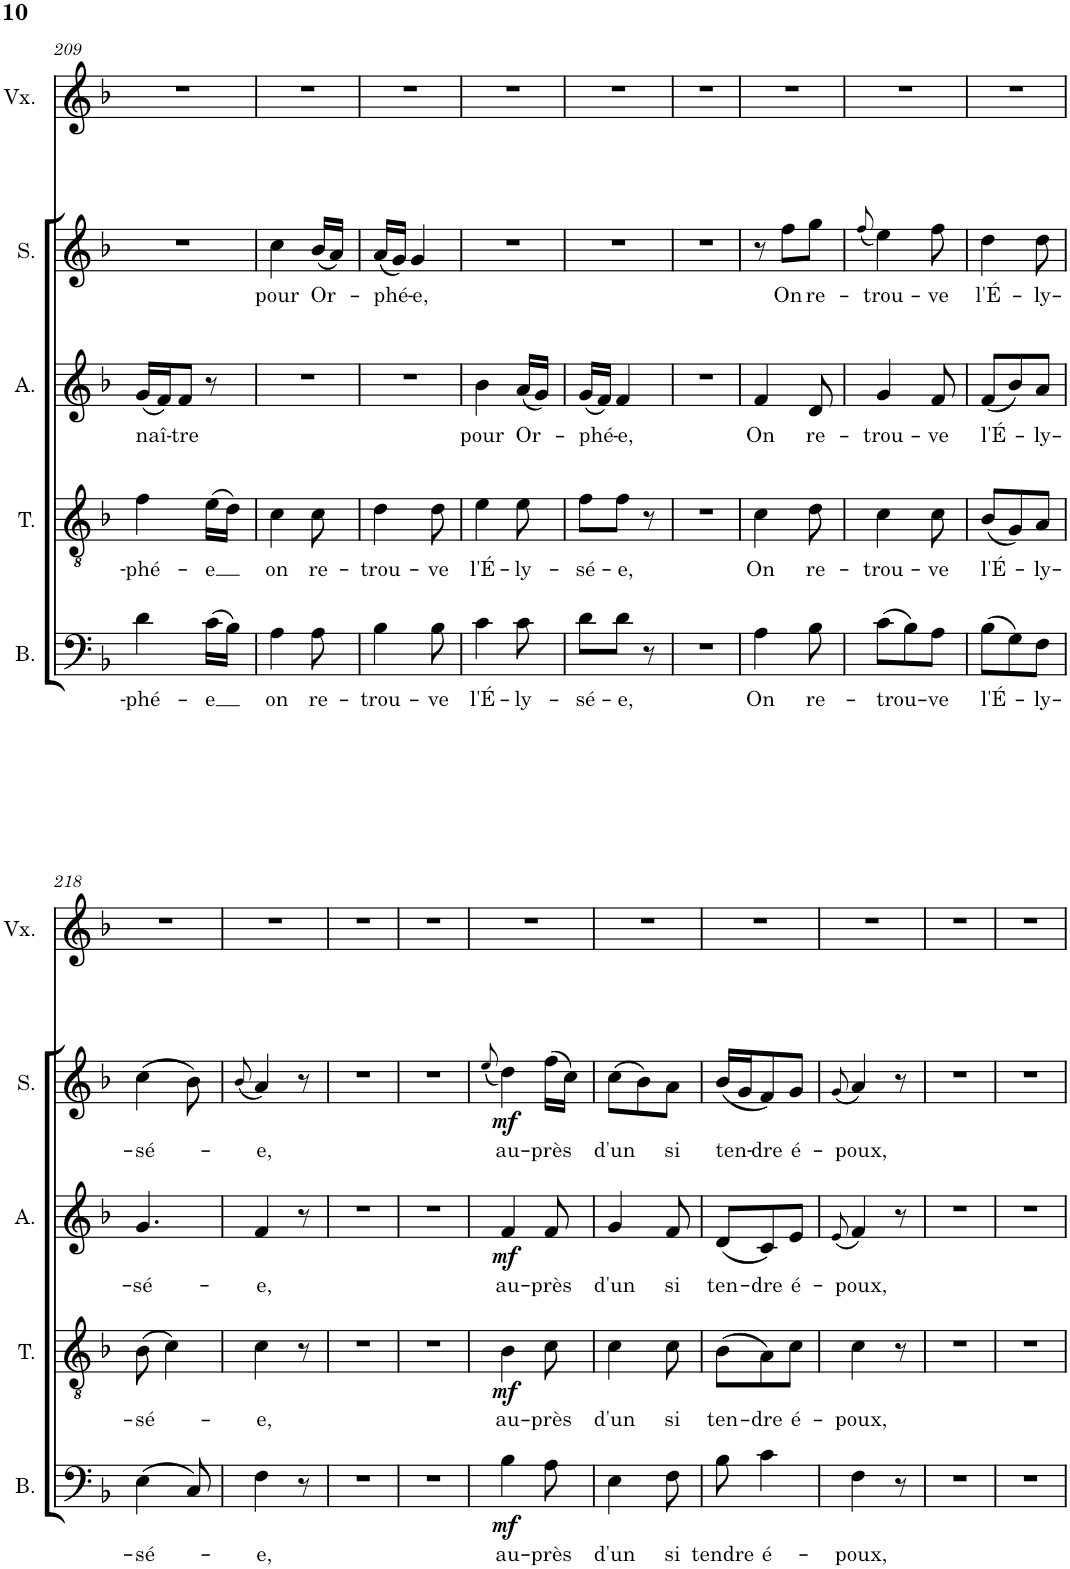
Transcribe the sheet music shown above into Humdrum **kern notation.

**kern	**text	**dynam	**kern	**text	**dynam	**kern	**text	**dynam	**kern	**text	**dynam	**kern
*part5	*part5	*part5	*part4	*part4	*part4	*part3	*part3	*part3	*part2	*part2	*part2	*part1
*staff5	*staff5	*staff5	*staff4	*staff4	*staff4	*staff3	*staff3	*staff3	*staff2	*staff2	*staff2	*staff1
*I"Bass	*	*	*I"Tenor	*	*	*I"Alto	*	*	*I"Soprano	*	*	*I"Voix
*I'B.	*	*	*I'T.	*	*	*I'A.	*	*	*I'S.	*	*	*I'Vx.
!!LO:PB:g=z
*clefF4	*	*	*clefGv2	*	*	*clefG2	*	*	*clefG2	*	*	*clefG2
*k[b-]	*	*	*k[b-]	*	*	*k[b-]	*	*	*k[b-]	*	*	*k[b-]
*M3/8	*	*	*M3/8	*	*	*M3/8	*	*	*M3/8	*	*	*M3/8
=209	=209	=209	=209	=209	=209	=209	=209	=209	=209	=209	=209	=209
!	!LO:LY:b	!	!	!LO:LY:b	!	!	!LO:LY:b	!	!	!	!	!
4d\	-phé-	.	4f\	-phé-	.	(16g/LL	naî-	.	4.r	.	.	4.r
.	.	.	.	.	.	16f/J)	.	.	.	.	.	.
!	!	!	!	!	!	!	!LO:LY:b	!	!	!	!	!
.	.	.	.	.	.	8f/J	-tre	.	.	.	.	.
!	!LO:LY:b	!	!	!LO:LY:b	!	!	!	!	!	!	!	!
(16c\LL	-e	.	(16e\LL	-e	.	8r	.	.	.	.	.	.
16B-\JJ)	.	.	16d\JJ)	.	.	.	.	.	.	.	.	.
=210	=210	=210	=210	=210	=210	=210	=210	=210	=210	=210	=210	=210
!	!LO:LY:b	!	!	!LO:LY:b	!	!	!	!	!	!LO:LY:b	!	!
4A\	on	.	4c\	on	.	4.r	.	.	4cc\	pour	.	4.r
!	!LO:LY:b	!	!	!LO:LY:b	!	!	!	!	!	!LO:LY:b	!	!
8A\	re-	.	8c\	re-	.	.	.	.	(16b-/LL	Or-	.	.
.	.	.	.	.	.	.	.	.	16a/JJ)	.	.	.
=211	=211	=211	=211	=211	=211	=211	=211	=211	=211	=211	=211	=211
!	!LO:LY:b	!	!	!LO:LY:b	!	!	!	!	!	!LO:LY:b	!	!
4B-\	-trou-	.	4d\	-trou-	.	4.r	.	.	(16a/LL	-phé-	.	4.r
.	.	.	.	.	.	.	.	.	16g/JJ)	.	.	.
!	!	!	!	!	!	!	!	!	!	!LO:LY:b	!	!
.	.	.	.	.	.	.	.	.	4g/	-e,	.	.
!	!LO:LY:b	!	!	!LO:LY:b	!	!	!	!	!	!	!	!
8B-\	-ve	.	8d\	-ve	.	.	.	.	.	.	.	.
=212	=212	=212	=212	=212	=212	=212	=212	=212	=212	=212	=212	=212
!	!LO:LY:b	!	!	!LO:LY:b	!	!	!LO:LY:b	!	!	!	!	!
4c\	l'É-	.	4e\	l'É-	.	4b-\	pour	.	4.r	.	.	4.r
!	!LO:LY:b	!	!	!LO:LY:b	!	!	!LO:LY:b	!	!	!	!	!
8c\	-ly-	.	8e\	-ly-	.	(16a/LL	Or-	.	.	.	.	.
.	.	.	.	.	.	16g/JJ)	.	.	.	.	.	.
=213	=213	=213	=213	=213	=213	=213	=213	=213	=213	=213	=213	=213
!	!LO:LY:b	!	!	!LO:LY:b	!	!	!LO:LY:b	!	!	!	!	!
8d\L	-sé-	.	8f\L	-sé-	.	(16g/LL	-phé-	.	4.r	.	.	4.r
.	.	.	.	.	.	16f/JJ)	.	.	.	.	.	.
!	!LO:LY:b	!	!	!LO:LY:b	!	!	!LO:LY:b	!	!	!	!	!
8d\J	-e,	.	8f\J	-e,	.	4f/	-e,	.	.	.	.	.
8r	.	.	8r	.	.	.	.	.	.	.	.	.
=214	=214	=214	=214	=214	=214	=214	=214	=214	=214	=214	=214	=214
4.r	.	.	4.r	.	.	4.r	.	.	4.r	.	.	4.r
=215	=215	=215	=215	=215	=215	=215	=215	=215	=215	=215	=215	=215
!	!LO:LY:b	!	!	!LO:LY:b	!	!	!LO:LY:b	!	!	!	!	!
4A\	On	.	4c\	On	.	4f/	On	.	8r	.	.	4.r
!	!	!	!	!	!	!	!	!	!	!LO:LY:b	!	!
.	.	.	.	.	.	.	.	.	8ff\L	On	.	.
!	!LO:LY:b	!	!	!LO:LY:b	!	!	!LO:LY:b	!	!	!LO:LY:b	!	!
8B-\	re-	.	8d\	re-	.	8d/	re-	.	8gg\J	re-	.	.
=216	=216	=216	=216	=216	=216	=216	=216	=216	=216	=216	=216	=216
.	.	.	.	.	.	.	.	.	(8qff/	.	.	.
!	!LO:LY:b	!	!	!LO:LY:b	!	!	!LO:LY:b	!	!	!LO:LY:b	!	!
(8c\L	-trou-	.	4c\	-trou-	.	4g/	-trou-	.	4ee\)	-trou-	.	4.r
8B-\)	.	.	.	.	.	.	.	.	.	.	.	.
!	!LO:LY:b	!	!	!LO:LY:b	!	!	!LO:LY:b	!	!	!LO:LY:b	!	!
8A\J	-ve	.	8c\	-ve	.	8f/	-ve	.	8ff\	-ve	.	.
=217	=217	=217	=217	=217	=217	=217	=217	=217	=217	=217	=217	=217
!	!LO:LY:b	!	!	!LO:LY:b	!	!	!LO:LY:b	!	!	!LO:LY:b	!	!
(8B-\L	l'É-	.	(8B-/L	l'É-	.	(8f/L	l'É-	.	4dd\	l'É-	.	4.r
8G\)	.	.	8G/)	.	.	8b-/)	.	.	.	.	.	.
!	!LO:LY:b	!	!	!LO:LY:b	!	!	!LO:LY:b	!	!	!LO:LY:b	!	!
8F\J	-ly-	.	8A/J	-ly-	.	8a/J	-ly-	.	8dd\	-ly-	.	.
!!LO:LB:g=z
=218	=218	=218	=218	=218	=218	=218	=218	=218	=218	=218	=218	=218
!	!LO:LY:b	!	!	!LO:LY:b	!	!	!LO:LY:b	!	!	!LO:LY:b	!	!
(4E\	-sé-	.	(8B-\	-sé-	.	4.g/	-sé-	.	(4cc\	-sé-	.	4.r
.	.	.	4c\)	.	.	.	.	.	.	.	.	.
8C/)	.	.	.	.	.	.	.	.	8b-\)	.	.	.
=219	=219	=219	=219	=219	=219	=219	=219	=219	=219	=219	=219	=219
.	.	.	.	.	.	.	.	.	(8qb-/	.	.	.
!	!LO:LY:b	!	!	!LO:LY:b	!	!	!LO:LY:b	!	!	!LO:LY:b	!	!
4F\	-e,	.	4c\	-e,	.	4f/	-e,	.	4a/)	-e,	.	4.r
8r	.	.	8r	.	.	8r	.	.	8r	.	.	.
=220	=220	=220	=220	=220	=220	=220	=220	=220	=220	=220	=220	=220
4.r	.	.	4.r	.	.	4.r	.	.	4.r	.	.	4.r
=221	=221	=221	=221	=221	=221	=221	=221	=221	=221	=221	=221	=221
4.r	.	.	4.r	.	.	4.r	.	.	4.r	.	.	4.r
=222	=222	=222	=222	=222	=222	=222	=222	=222	=222	=222	=222	=222
.	.	.	.	.	.	.	.	.	(8qee/	.	.	.
!	!LO:LY:b	!LO:DY:b	!	!LO:LY:b	!LO:DY:b	!	!LO:LY:b	!LO:DY:b	!	!LO:LY:b	!LO:DY:b	!
4B-\	-au-	mf	4B-\	-au-	mf	4f/	-au-	mf	4dd\)	-au-	mf	4.r
!	!LO:LY:b	!	!	!LO:LY:b	!	!	!LO:LY:b	!	!	!LO:LY:b	!	!
8A\	-près	.	8c\	-près	.	8f/	-près	.	(16ff\LL	-près	.	.
.	.	.	.	.	.	.	.	.	16cc\JJ)	.	.	.
=223	=223	=223	=223	=223	=223	=223	=223	=223	=223	=223	=223	=223
!	!LO:LY:b	!	!	!LO:LY:b	!	!	!LO:LY:b	!	!	!LO:LY:b	!	!
4E\	d'un	.	4c\	d'un	.	4g/	d'un	.	(8cc\L	d'un	.	4.r
.	.	.	.	.	.	.	.	.	8b-\)	.	.	.
!	!LO:LY:b	!	!	!LO:LY:b	!	!	!LO:LY:b	!	!	!LO:LY:b	!	!
8F\	si	.	8c\	si	.	8f/	si	.	8a\J	si	.	.
=224	=224	=224	=224	=224	=224	=224	=224	=224	=224	=224	=224	=224
!	!LO:LY:b	!	!	!LO:LY:b	!	!	!LO:LY:b	!	!	!LO:LY:b	!	!
8B-\	tendre	.	(8B-\L	ten-	.	(8d/L	ten-	.	(16b-/LL	ten-	.	4.r
.	.	.	.	.	.	.	.	.	16g/J	.	.	.
!	!LO:LY:b	!	!	!LO:LY:b	!	!	!LO:LY:b	!	!	!LO:LY:b	!	!
4c\	é-	.	8A\)	-dre	.	8c/)	-dre	.	8f/)	-dre	.	.
!	!	!	!	!LO:LY:b	!	!	!LO:LY:b	!	!	!LO:LY:b	!	!
.	.	.	8c\J	é-	.	8e/J	é-	.	8g/J	é-	.	.
=225	=225	=225	=225	=225	=225	=225	=225	=225	=225	=225	=225	=225
.	.	.	.	.	.	(8qe/	.	.	(8qg/	.	.	.
!	!LO:LY:b	!	!	!LO:LY:b	!	!	!LO:LY:b	!	!	!LO:LY:b	!	!
4F\	-poux,	.	4c\	-poux,	.	4f/)	-poux,	.	4a/)	-poux,	.	4.r
8r	.	.	8r	.	.	8r	.	.	8r	.	.	.
=226	=226	=226	=226	=226	=226	=226	=226	=226	=226	=226	=226	=226
4.r	.	.	4.r	.	.	4.r	.	.	4.r	.	.	4.r
=227	=227	=227	=227	=227	=227	=227	=227	=227	=227	=227	=227	=227
4.r	.	.	4.r	.	.	4.r	.	.	4.r	.	.	4.r
=	=	=	=	=	=	=	=	=	=	=	=	=
*-	*-	*-	*-	*-	*-	*-	*-	*-	*-	*-	*-	*-
